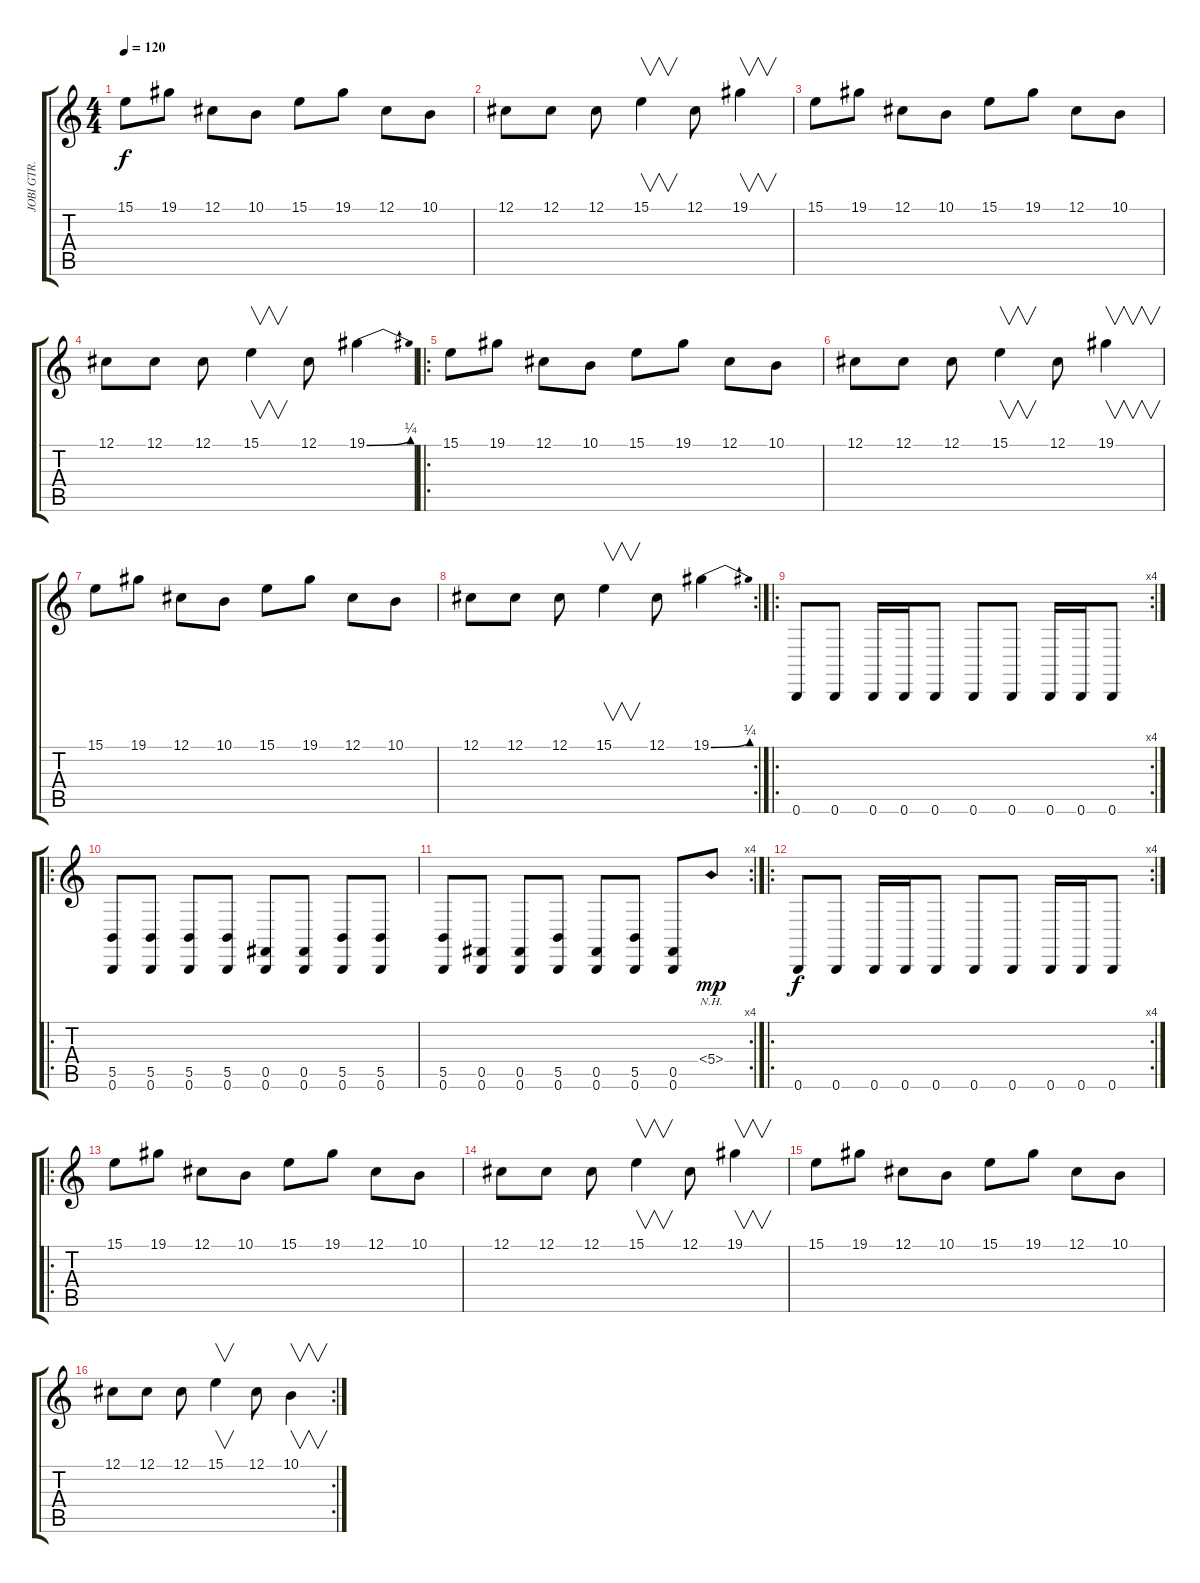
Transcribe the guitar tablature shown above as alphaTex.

\track ("JOBI GTR. EFF." "JOBI GTR. ") {instrument synthstrings2}
\staff {score tabs}
\tuning (Db4 Ab3 E3 B2 Gb2 B1) {hide}
\ts (4 4)
\tempo 120
\clef g2
\ks c
15.1.8{dy f instrument synthstrings2} 19.1.8 12.1.8 10.1.8 15.1.8 19.1.8 12.1.8 10.1.8 |
12.1.8 12.1.8 12.1.8 15.1.4{v} 12.1.8 19.1.4{v} |
15.1.8 19.1.8 12.1.8 10.1.8 15.1.8 19.1.8 12.1.8 10.1.8 |
12.1.8 12.1.8 12.1.8 15.1.4{v} 12.1.8 19.1{be (bend 0 0 60 1)}.4 |
\ro
15.1.8 19.1.8 12.1.8 10.1.8 15.1.8 19.1.8 12.1.8 10.1.8 |
12.1.8 12.1.8 12.1.8 15.1.4{v} 12.1.8 19.1.4{v} |
15.1.8 19.1.8 12.1.8 10.1.8 15.1.8 19.1.8 12.1.8 10.1.8 |
\rc 2
12.1.8 12.1.8 12.1.8 15.1.4{v} 12.1.8 19.1{be (bend 0 0 60 1)}.4 |
\ro
\rc 4
0.6.8{instrument overdrivenguitar} 0.6.8 0.6.16 0.6.16 0.6.8 0.6.8 0.6.8 0.6.16 0.6.16 0.6.8 |
\ro
(5.5 0.6).8 (5.5 0.6).8 (5.5 0.6).8 (5.5 0.6).8 (0.5 0.6).8 (0.5 0.6).8 (5.5 0.6).8 (5.5 0.6).8 |
\rc 4
(5.5 0.6).8 (0.5 0.6).8 (0.5 0.6).8 (5.5 0.6).8 (0.5 0.6).8 (5.5 0.6).8 (0.5 0.6).8 5.4{nh}.8{dy mp} |
\ro
\rc 4
0.6.8{dy f} 0.6.8 0.6.16 0.6.16 0.6.8 0.6.8 0.6.8 0.6.16 0.6.16 0.6.8 |
\ro
15.1.8{instrument overdrivenguitar} 19.1.8 12.1.8 10.1.8 15.1.8 19.1.8 12.1.8 10.1.8 |
12.1.8 12.1.8 12.1.8 15.1.4{v} 12.1.8 19.1.4{v} |
15.1.8 19.1.8 12.1.8 10.1.8 15.1.8 19.1.8 12.1.8 10.1.8 |
\rc 2
12.1.8 12.1.8 12.1.8 15.1.4{v} 12.1.8 10.1.4{v}
